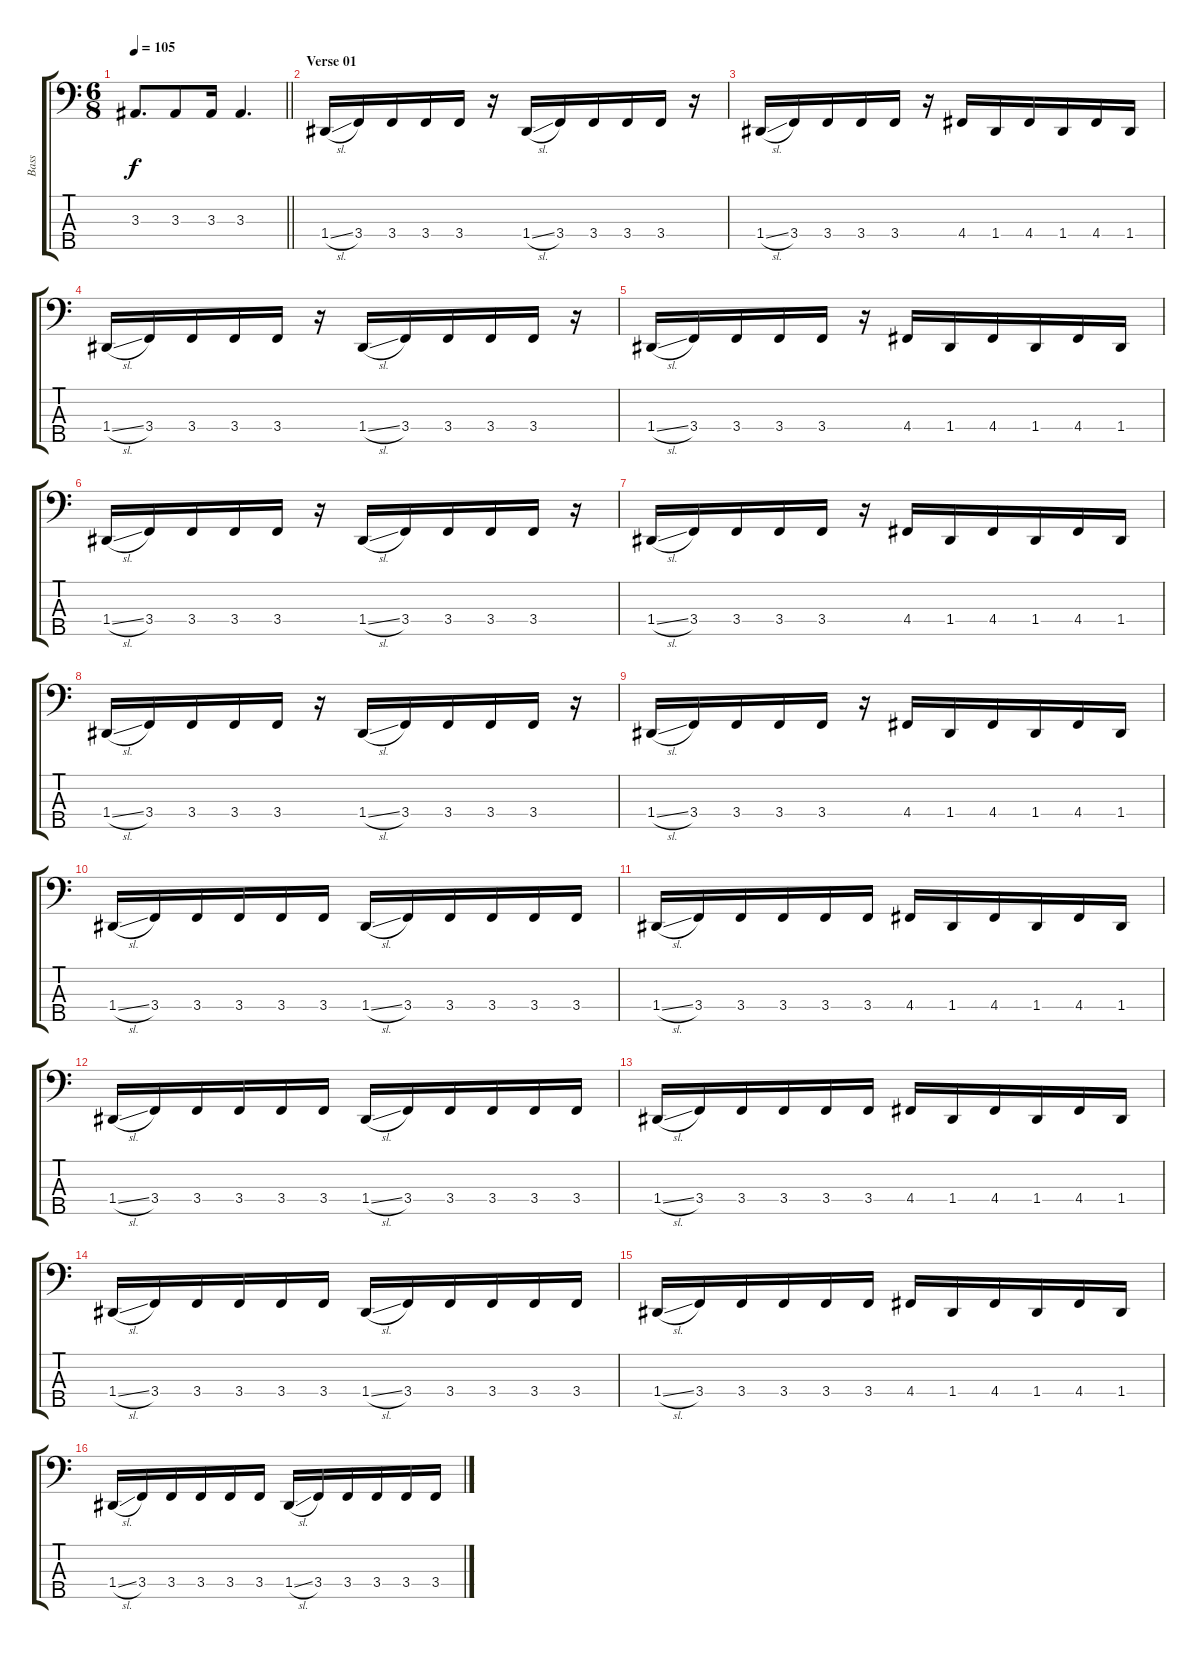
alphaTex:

\track ("Bass" "Bass") {instrument electricbassfinger}
\staff {score tabs}
\tuning (F2 C2 G1 D1 A0) {hide}
\ts (6 8)
\tempo 105
\clef f4
\barLineRight lightlight
\ks c
3.3.8{d dy f} 3.3.8 3.3.16 3.3.4{d} |
\section ("" "Verse 01")
1.4{sl}.16 3.4.16 3.4.16 3.4.16 3.4.16 r.16 1.4{sl}.16 3.4.16 3.4.16 3.4.16 3.4.16 r.16 |
1.4{sl}.16 3.4.16 3.4.16 3.4.16 3.4.16 r.16 4.4.16 1.4.16 4.4.16 1.4.16 4.4.16 1.4.16 |
1.4{sl}.16 3.4.16 3.4.16 3.4.16 3.4.16 r.16 1.4{sl}.16 3.4.16 3.4.16 3.4.16 3.4.16 r.16 |
1.4{sl}.16 3.4.16 3.4.16 3.4.16 3.4.16 r.16 4.4.16 1.4.16 4.4.16 1.4.16 4.4.16 1.4.16 |
1.4{sl}.16 3.4.16 3.4.16 3.4.16 3.4.16 r.16 1.4{sl}.16 3.4.16 3.4.16 3.4.16 3.4.16 r.16 |
1.4{sl}.16 3.4.16 3.4.16 3.4.16 3.4.16 r.16 4.4.16 1.4.16 4.4.16 1.4.16 4.4.16 1.4.16 |
1.4{sl}.16 3.4.16 3.4.16 3.4.16 3.4.16 r.16 1.4{sl}.16 3.4.16 3.4.16 3.4.16 3.4.16 r.16 |
1.4{sl}.16 3.4.16 3.4.16 3.4.16 3.4.16 r.16 4.4.16 1.4.16 4.4.16 1.4.16 4.4.16 1.4.16 |
1.4{sl}.16 3.4.16 3.4.16 3.4.16 3.4.16 3.4.16 1.4{sl}.16 3.4.16 3.4.16 3.4.16 3.4.16 3.4.16 |
1.4{sl}.16 3.4.16 3.4.16 3.4.16 3.4.16 3.4.16 4.4.16 1.4.16 4.4.16 1.4.16 4.4.16 1.4.16 |
1.4{sl}.16 3.4.16 3.4.16 3.4.16 3.4.16 3.4.16 1.4{sl}.16 3.4.16 3.4.16 3.4.16 3.4.16 3.4.16 |
1.4{sl}.16 3.4.16 3.4.16 3.4.16 3.4.16 3.4.16 4.4.16 1.4.16 4.4.16 1.4.16 4.4.16 1.4.16 |
1.4{sl}.16 3.4.16 3.4.16 3.4.16 3.4.16 3.4.16 1.4{sl}.16 3.4.16 3.4.16 3.4.16 3.4.16 3.4.16 |
1.4{sl}.16 3.4.16 3.4.16 3.4.16 3.4.16 3.4.16 4.4.16 1.4.16 4.4.16 1.4.16 4.4.16 1.4.16 |
1.4{sl}.16 3.4.16 3.4.16 3.4.16 3.4.16 3.4.16 1.4{sl}.16 3.4.16 3.4.16 3.4.16 3.4.16 3.4.16
